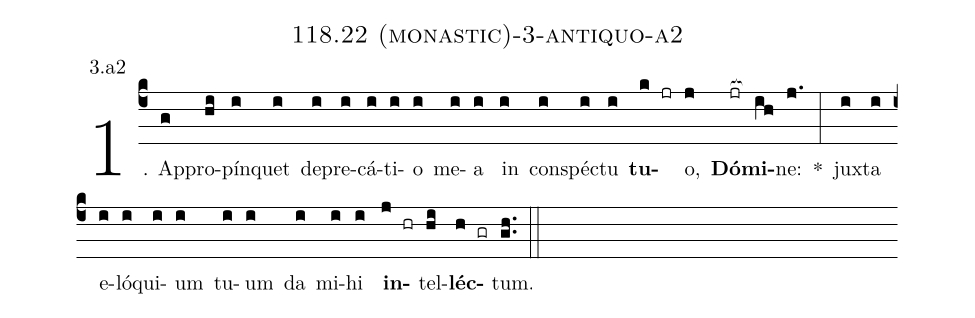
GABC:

name: 118.22 (monastic)-3-antiquo-a2;
annotation: 3.a2;
%%
(c4)1. Ap(g)pro(hi)pín(i)quet(i) de(i)pre(i)cá(i)ti(i)o(i) me(i)a(i) in(i) con(i)spéc(i)tu(i) <b>tu</b>(k jr)o,(j) <b>Dó</b>(jr[ocb:1{])<b>mi</b>(ih[ocb:0}])ne:(j.) *(:) jux(i)ta(i) e(i)ló(i)qui(i)um(i) tu(i)um(i) da(i) mi(i)hi(i) <b>in</b>(j hr)tel(hi)<b>léc</b>(h gr)tum.(gh..) (::)
